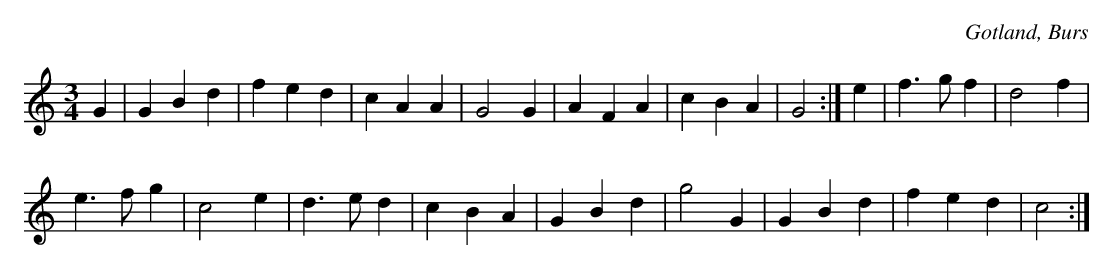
X:1
T:
O:Gotland, Burs
M:3/4
L:1/8
K:C
G2|G2 B2 d2|f2 e2 d2|c2 A2 A2|G4 G2|A2 F2 A2|c2 B2 A2|G4:|e2|f3 g f2|d4 f2|
e3 f g2|c4 e2|d3 e d2|c2 B2 A2|G2 B2 d2|g4 G2|G2 B2 d2|f2 e2 d2|c4:|
